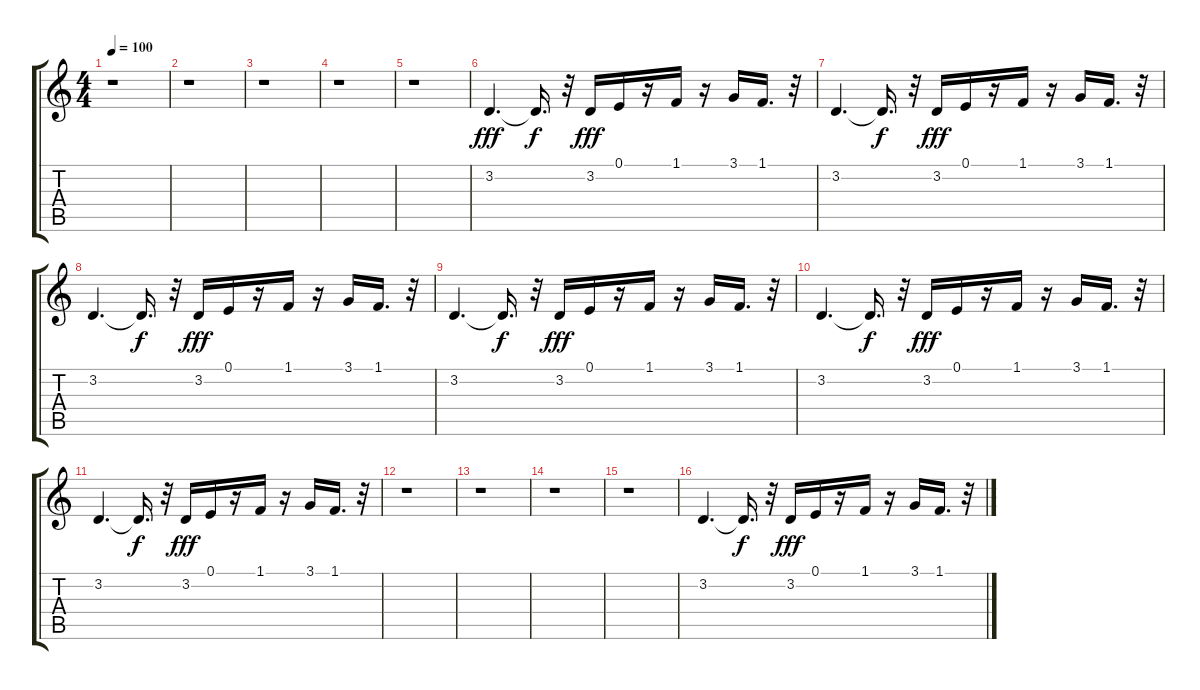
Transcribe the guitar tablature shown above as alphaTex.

\track "" {instrument altosax}
\staff {score tabs}
\tuning (E4 B3 G3 D3 A2 E2) {hide}
\ts (4 4)
\tempo 100
\clef g2
\ks c
r.1{dy fff} |
r.1 |
r.1 |
r.1 |
r.1 |
3.2.4{d} 3.2{t}.16{d dy f} r.32 3.2.16{dy fff} 0.1.16 r.16 1.1.16 r.16 3.1.16 1.1.16{d} r.32 |
3.2.4{d} 3.2{t}.16{d dy f} r.32 3.2.16{dy fff} 0.1.16 r.16 1.1.16 r.16 3.1.16 1.1.16{d} r.32 |
3.2.4{d} 3.2{t}.16{d dy f} r.32 3.2.16{dy fff} 0.1.16 r.16 1.1.16 r.16 3.1.16 1.1.16{d} r.32 |
3.2.4{d} 3.2{t}.16{d dy f} r.32 3.2.16{dy fff} 0.1.16 r.16 1.1.16 r.16 3.1.16 1.1.16{d} r.32 |
3.2.4{d} 3.2{t}.16{d dy f} r.32 3.2.16{dy fff} 0.1.16 r.16 1.1.16 r.16 3.1.16 1.1.16{d} r.32 |
3.2.4{d} 3.2{t}.16{d dy f} r.32 3.2.16{dy fff} 0.1.16 r.16 1.1.16 r.16 3.1.16 1.1.16{d} r.32 |
r.1 |
r.1 |
r.1 |
r.1 |
3.2.4{d} 3.2{t}.16{d dy f} r.32 3.2.16{dy fff} 0.1.16 r.16 1.1.16 r.16 3.1.16 1.1.16{d} r.32
